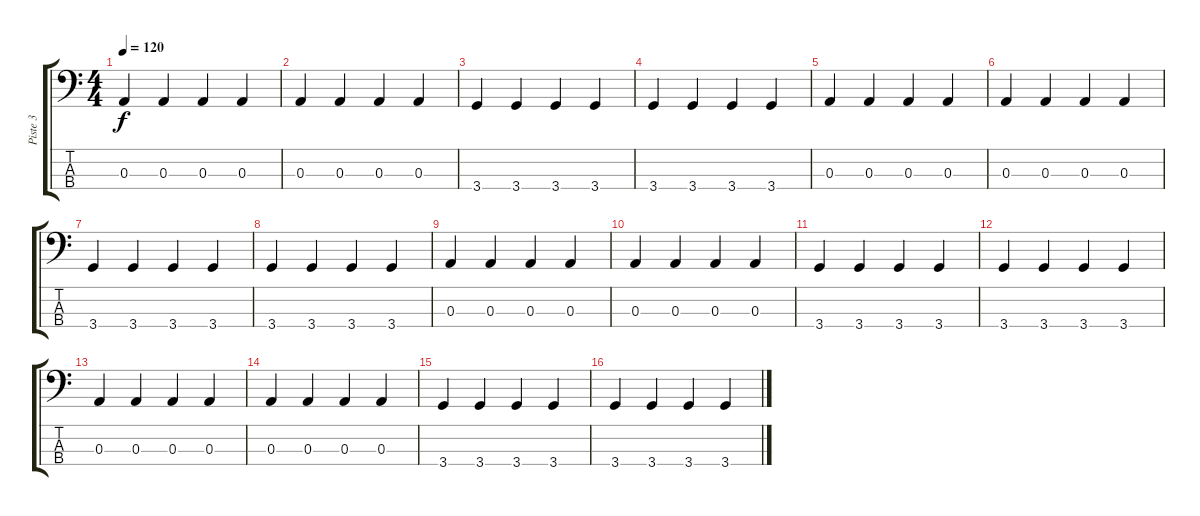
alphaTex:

\track ("Piste 3" "Piste 3") {instrument acousticbass}
\staff {score tabs}
\tuning (G2 D2 A1 E1) {hide}
\ts (4 4)
\tempo 120
\clef f4
\ks c
0.3.4{dy f instrument acousticbass} 0.3.4 0.3.4 0.3.4 |
0.3.4 0.3.4 0.3.4 0.3.4 |
3.4.4 3.4.4 3.4.4 3.4.4 |
3.4.4 3.4.4 3.4.4 3.4.4 |
0.3.4 0.3.4 0.3.4 0.3.4 |
0.3.4 0.3.4 0.3.4 0.3.4 |
3.4.4 3.4.4 3.4.4 3.4.4 |
3.4.4 3.4.4 3.4.4 3.4.4 |
0.3.4 0.3.4 0.3.4 0.3.4 |
0.3.4 0.3.4 0.3.4 0.3.4 |
3.4.4 3.4.4 3.4.4 3.4.4 |
3.4.4 3.4.4 3.4.4 3.4.4 |
0.3.4 0.3.4 0.3.4 0.3.4 |
0.3.4 0.3.4 0.3.4 0.3.4 |
3.4.4 3.4.4 3.4.4 3.4.4 |
3.4.4 3.4.4 3.4.4 3.4.4
